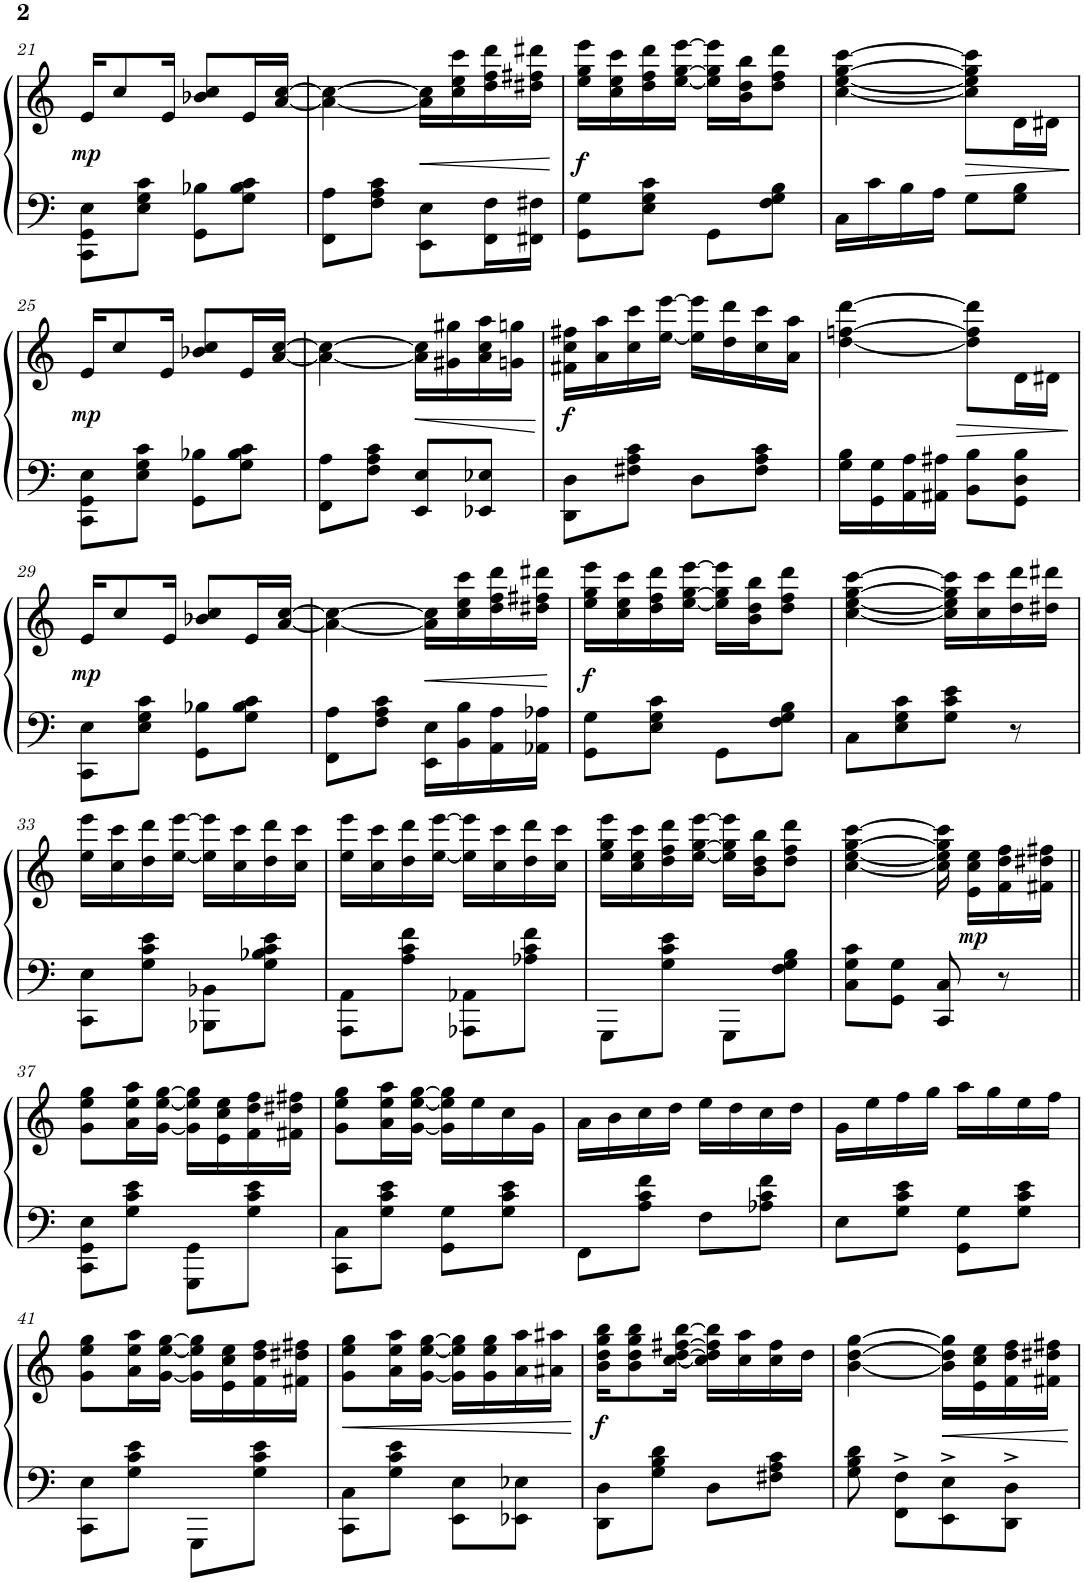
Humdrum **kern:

**kern	**kern	**dynam
*part1	*part1	*part1
*staff2	*staff1	*staff1/2
*I"Piano	*	*
*I'Pno.	*	*
!!LO:PB:g=z
*clefF4	*clefG2	*
*k[]	*k[]	*
*M2/4	*M2/4	*
=21	=21	=21
!	!	!LO:DY:b
8CC\ 8GG\ 8E\L	16e/KL	mp
.	8cc/	.
8E\ 8G\ 8c\J	.	.
.	16e/Jk	.
8GG\ 8B-X\L	8b-X/ 8cc/L	.
8G\ 8B-\ 8c\J	16e/L	.
.	[16a/ [>16cc/JJ	.
=22	=22	=22
8FF\ 8A\L	4a\_ 4cc\_	.
8F\ 8A\ 8c\J	.	.
!	!	!LO:HP:b
8EE\ 8E\L	16a\] 16cc\]LL	<
.	16cc\ 16ee\ 16ccc\	.
16FF\ 16F\L	16dd\ 16ff\ 16ddd\	.
16FF#X\ 16F#X\JJ	16dd#X\ 16ff#X\ 16ddd#X\JJ	.
.	.	[
=23	=23	=23
!	!	!LO:DY:b
8GG\ 8G\L	16ee\ 16gg\ 16eee\LL	f
.	16cc\ 16ee\ 16ccc\	.
8E\ 8G\ 8c\J	16dd\ 16ff\ 16ddd\	.
.	[<16ee\ [16gg\ [16eee\JJ	.
8GG\L	16ee\] 16gg\] 16eee\]LL	.
.	16b\ 16dd\ 16bb\J	.
8F\ 8G\ 8B\J	8dd\ 8ff\ 8ddd\J	.
=24	=24	=24
16C\LL	[<4cc\ [4ee\ [4gg\ [4ccc\	.
16c\	.	.
16B\	.	.
16A\JJ	.	.
!	!	!LO:HP:b
8G\L	8cc\] 8ee\] 8gg\] 8ccc\]L	>
8G\ 8B\J	16d\L	.
.	16d#X\JJ	.
.	.	]
!!LO:LB:g=z
=25	=25	=25
!	!	!LO:DY:b
8CC\ 8GG\ 8E\L	16e/KL	mp
.	8cc/	.
8E\ 8G\ 8c\J	.	.
.	16e/Jk	.
8GG\ 8B-X\L	8b-X/ 8cc/L	.
8G\ 8B-\ 8c\J	16e/L	.
.	[16a/ [>16cc/JJ	.
=26	=26	=26
8FF\ 8A\L	4a\_ 4cc\_	.
8F\ 8A\ 8c\J	.	.
!	!	!LO:HP:b
8EE/ 8E/L	16a\] 16cc\]LL	<
.	16g#X\ 16gg#X\	.
8EE-X/ 8E-X/J	16a\ 16cc\ 16aa\	.
.	16gn\ 16ggn\JJ	.
.	.	[
=27	=27	=27
!	!	!LO:DY:b
8DD\ 8D\L	16f#X\ 16cc\ 16ff#X\LL	f
.	16a\ 16aa\	.
8F#X\ 8A\ 8c\J	16cc\ 16ccc\	.
.	[<16ee\ [16eee\JJ	.
8D\L	16ee\] 16eee\]LL	.
.	16dd\ 16ddd\	.
8F#\ 8A\ 8c\J	16cc\ 16ccc\	.
.	16a\ 16aa\JJ	.
=28	=28	=28
16G\ 16B\LL	[<4dd\ [4ffn\ [4ddd\	.
16GG\ 16G\	.	.
16AA\ 16A\	.	.
16AA#X\ 16A#X\JJ	.	.
!	!	!LO:HP:b
8BB\ 8B\L	8dd\] 8ff\] 8ddd\]L	>
8GG\ 8D\ 8B\J	16d\L	.
.	16d#X\JJ	.
.	.	]
!!LO:LB:g=z
=29	=29	=29
!	!	!LO:DY:b
8CC\ 8E\L	16e/KL	mp
.	8cc/	.
8E\ 8G\ 8c\J	.	.
.	16e/Jk	.
8GG\ 8B-X\L	8b-X/ 8cc/L	.
8G\ 8B-\ 8c\J	16e/L	.
.	[16a/ [>16cc/JJ	.
=30	=30	=30
8FF\ 8A\L	4a\_ 4cc\_	.
8F\ 8A\ 8c\J	.	.
!	!	!LO:HP:b
16EE\ 16E\LL	16a\] 16cc\]LL	<
16BB\ 16B\	16cc\ 16ee\ 16ccc\	.
16AA\ 16A\	16dd\ 16ff\ 16ddd\	.
16AA-X\ 16A-X\JJ	16dd#X\ 16ff#X\ 16ddd#X\JJ	.
.	.	[
=31	=31	=31
!	!	!LO:DY:b
8GG\ 8G\L	16ee\ 16gg\ 16eee\LL	f
.	16cc\ 16ee\ 16ccc\	.
8E\ 8G\ 8c\J	16dd\ 16ff\ 16ddd\	.
.	[<16ee\ [16gg\ [16eee\JJ	.
8GG\L	16ee\] 16gg\] 16eee\]LL	.
.	16b\ 16dd\ 16bb\J	.
8F\ 8G\ 8B\J	8dd\ 8ff\ 8ddd\J	.
=32	=32	=32
8C\L	[<4cc\ [4ee\ [4gg\ [4ccc\	.
8E\ 8G\ 8c\	.	.
8G\ 8c\ 8e\J	16cc\] 16ee\] 16gg\] 16ccc\]LL	.
.	16cc\ 16ccc\	.
8r	16dd\ 16ddd\	.
.	16dd#X\ 16ddd#X\JJ	.
!!LO:LB:g=z
=33	=33	=33
8CC\ 8E\L	16ee\ 16eee\LL	.
.	16cc\ 16ccc\	.
8G\ 8c\ 8e\J	16dd\ 16ddd\	.
.	[<16ee\ [16eee\JJ	.
8BBB-X\ 8BB-X\L	16ee\] 16eee\]LL	.
.	16cc\ 16ccc\	.
8G\ 8B-X\ 8c\ 8e\J	16dd\ 16ddd\	.
.	16cc\ 16ccc\JJ	.
=34	=34	=34
8AAA\ 8AA\L	16ee\ 16eee\LL	.
.	16cc\ 16ccc\	.
8A\ 8c\ 8f\J	16dd\ 16ddd\	.
.	[<16ee\ [16eee\JJ	.
8AAA-X\ 8AA-X\L	16ee\] 16eee\]LL	.
.	16cc\ 16ccc\	.
8A-X\ 8c\ 8f\J	16dd\ 16ddd\	.
.	16cc\ 16ccc\JJ	.
=35	=35	=35
8GGG\L	16ee\ 16gg\ 16eee\LL	.
.	16cc\ 16ee\ 16ccc\	.
8G\ 8c\ 8e\J	16dd\ 16ff\ 16ddd\	.
.	[<16ee\ [16gg\ [16eee\JJ	.
8GGG\L	16ee\] 16gg\] 16eee\]LL	.
.	16b\ 16dd\ 16bb\J	.
8F\ 8G\ 8B\J	8dd\ 8ff\ 8ddd\J	.
=36	=36	=36
8C\ 8G\ 8c\L	[<4cc\ [4ee\ [4gg\ [4ccc\	.
8GG\ 8G\J	.	.
8CC/ 8C/	16cc\] 16ee\] 16gg\] 16ccc\]	.
!	!	!LO:DY:b
.	16e\ 16cc\ 16ee\LL	mp
8r	16f\ 16dd\ 16ff\	.
.	16f#X\ 16dd#X\ 16ff#X\JJ	.
!!LO:LB:g=z
=37||	=37||	=37||
8CC\ 8GG\ 8E\L	8g\ 8ee\ 8gg\L	.
8G\ 8c\ 8e\J	16a\ 16ee\ 16aa\L	.
.	[<16g\ [<16ee\ [16gg\JJ	.
8GGG\ 8GG\L	16g\] 16ee\] 16gg\]LL	.
.	16e\ 16cc\ 16ee\	.
8G\ 8c\ 8e\J	16f\ 16dd\ 16ff\	.
.	16f#X\ 16dd#X\ 16ff#X\JJ	.
=38	=38	=38
8CC\ 8C\L	8g\ 8ee\ 8gg\L	.
8G\ 8c\ 8e\J	16a\ 16ee\ 16aa\L	.
.	[<16g\ [<16ee\ [16gg\JJ	.
8GG\ 8G\L	16g\] 16ee\] 16gg\]LL	.
.	16ee\	.
8G\ 8c\ 8e\J	16cc\	.
.	16g\JJ	.
=39	=39	=39
8FF\L	16a\LL	.
.	16b\	.
8A\ 8c\ 8f\J	16cc\	.
.	16dd\JJ	.
8F\L	16ee\LL	.
.	16dd\	.
8A-X\ 8c\ 8f\J	16cc\	.
.	16dd\JJ	.
=40	=40	=40
8E\L	16g\LL	.
.	16ee\	.
8G\ 8c\ 8e\J	16ff\	.
.	16gg\JJ	.
8GG\ 8G\L	16aa\LL	.
.	16gg\	.
8G\ 8c\ 8e\J	16ee\	.
.	16ff\JJ	.
!!LO:LB:g=z
=41	=41	=41
8CC\ 8E\L	8g\ 8ee\ 8gg\L	.
8G\ 8c\ 8e\J	16a\ 16ee\ 16aa\L	.
.	[<16g\ [<16ee\ [16gg\JJ	.
8GGG\L	16g\] 16ee\] 16gg\]LL	.
.	16e\ 16cc\ 16ee\	.
8G\ 8c\ 8e\J	16f\ 16dd\ 16ff\	.
.	16f#X\ 16dd#X\ 16ff#X\JJ	.
=42	=42	=42
!	!	!LO:HP:b
8CC\ 8C\L	8g\ 8ee\ 8gg\L	<
8G\ 8c\ 8e\J	16a\ 16ee\ 16aa\L	.
.	[<16g\ [<16ee\ [16gg\JJ	.
8EE\ 8E\L	16g\] 16ee\] 16gg\]LL	.
.	16g\ 16ee\ 16gg\	.
8EE-X\ 8E-X\J	16a\ 16aa\	.
.	16a#X\ 16aa#X\JJ	.
.	.	[
=43	=43	=43
!	!	!LO:DY:b
8DD\ 8D\L	16b\ 16dd\ 16gg\ 16bb\KL	f
.	8b\ 8dd\ 8gg\ 8bb\	.
8G\ 8B\ 8d\J	.	.
.	[<16cc\ [16dd\ [>16ff#X\ [16bb\Jk	.
8D\L	16cc\] 16dd\] 16ff#\] 16bb\]LL	.
.	16cc\ 16aa\	.
8F#X\ 8A\ 8c\J	16cc\ 16ff#\	.
.	16dd\JJ	.
=44	=44	=44
8G\ 8B\ 8d\	[<4b\ [4dd\ [4gg\	.
8FF\^ 8F\^L	.	.
!	!	!LO:HP:b
8EE\^ 8E\^	16b\] 16dd\] 16gg\]LL	<
.	16e\ 16cc\ 16ee\	.
8DD\^ 8D\^J	16f\ 16dd\ 16ff\	.
.	16f#X\ 16dd#X\ 16ff#X\JJ	.
.	.	[
=	=	=
*-	*-	*-
